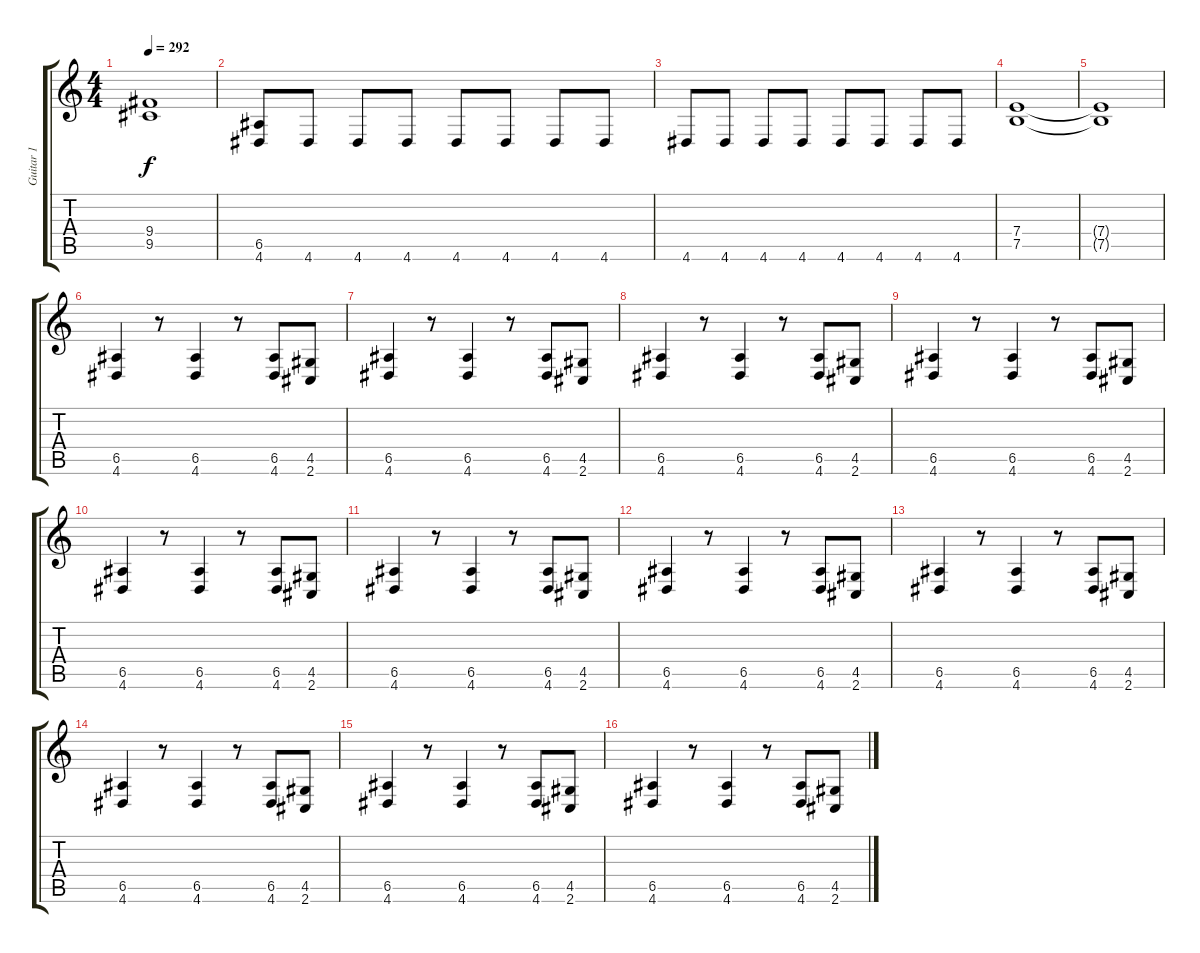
\track ("Guitar 1" "Guitar 1") {instrument distortionguitar}
\staff {score tabs}
\tuning (B3 Gb3 D3 A2 E2 B1) {hide}
\ts (4 4)
\tempo 292
\clef g2
\ks c
(9.4{t} 9.5{t}).1{dy f} |
(6.5 4.6).8 4.6.8 4.6.8 4.6.8 4.6.8 4.6.8 4.6.8 4.6.8 |
4.6.8 4.6.8 4.6.8 4.6.8 4.6.8 4.6.8 4.6.8 4.6.8 |
(7.4 7.5).1 |
(7.4{t} 7.5{t}).1 |
(6.5 4.6).4 r.8 (6.5 4.6).4 r.8 (6.5 4.6).8 (4.5 2.6).8 |
(6.5 4.6).4 r.8 (6.5 4.6).4 r.8 (6.5 4.6).8 (4.5 2.6).8 |
(6.5 4.6).4 r.8 (6.5 4.6).4 r.8 (6.5 4.6).8 (4.5 2.6).8 |
(6.5 4.6).4 r.8 (6.5 4.6).4 r.8 (6.5 4.6).8 (4.5 2.6).8 |
(6.5 4.6).4 r.8 (6.5 4.6).4 r.8 (6.5 4.6).8 (4.5 2.6).8 |
(6.5 4.6).4 r.8 (6.5 4.6).4 r.8 (6.5 4.6).8 (4.5 2.6).8 |
(6.5 4.6).4 r.8 (6.5 4.6).4 r.8 (6.5 4.6).8 (4.5 2.6).8 |
(6.5 4.6).4 r.8 (6.5 4.6).4 r.8 (6.5 4.6).8 (4.5 2.6).8 |
(6.5 4.6).4 r.8 (6.5 4.6).4 r.8 (6.5 4.6).8 (4.5 2.6).8 |
(6.5 4.6).4 r.8 (6.5 4.6).4 r.8 (6.5 4.6).8 (4.5 2.6).8 |
(6.5 4.6).4 r.8 (6.5 4.6).4 r.8 (6.5 4.6).8 (4.5 2.6).8
